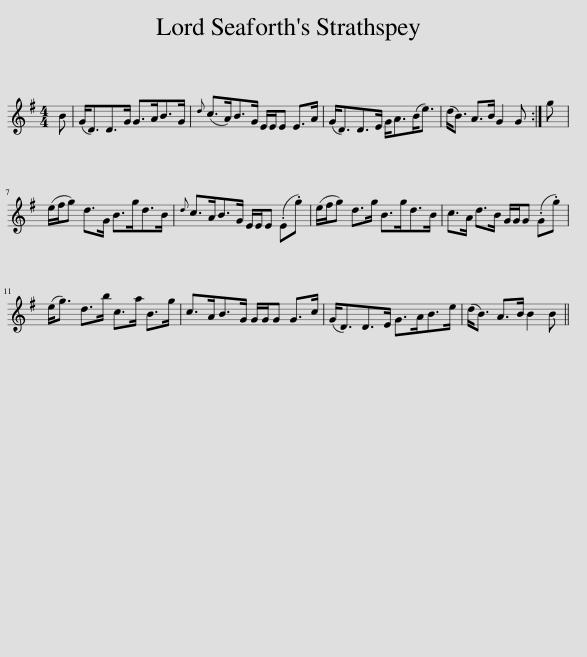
X:1
L:1/8
M:4/4
I:linebreak $
K:G
V:1 treble
V:1
 B | (G<D)D>G G>AB>G |{d} (c>A)B>G E/E/E E>A | (G<D)D>E G<A(B<e) | (d<B) A>B G2 G :| %5
 g |$ (e/f/g) d>G B>gd>B |{d} c>AB>G E/E/E (.E.g) | (e/f/g) d>g B>gd>B | c>A d>B G/G/G (.G.g) |$ %10
 (e<g) d>b c>a B>g | c>AB>G G/G/G G>c | (G<D)D>E G>AB>e | (d<B) A>B B2 B || %14
